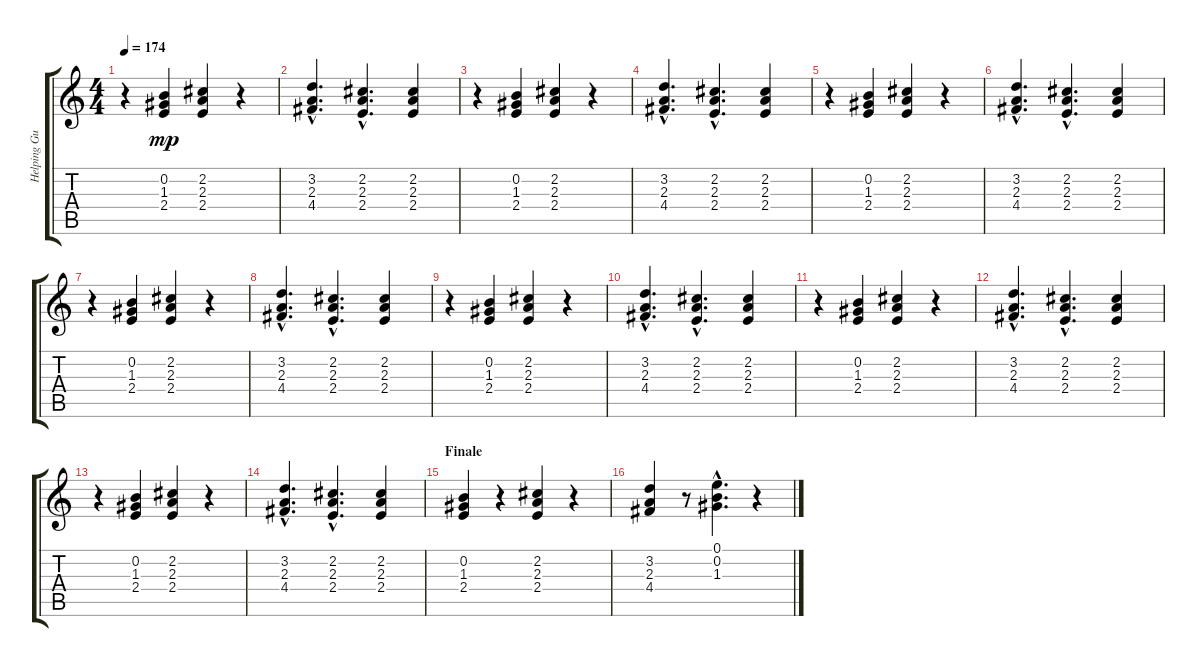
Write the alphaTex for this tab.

\track ("Helping Guitar Track 2" "Helping Gu") {instrument overdrivenguitar}
\staff {score tabs}
\tuning (E4 B3 G3 D3 A2 E2) {hide}
\ts (4 4)
\tempo 174
\clef g2
\ks c
r.4{dy mp} (0.2 1.3 2.4).4 (2.2 2.3 2.4).4 r.4 |
(3.2{hac} 2.3{hac} 4.4{hac}).4{d} (2.2{hac} 2.3{hac} 2.4{hac}).4{d} (2.2 2.3 2.4).4 |
r.4 (0.2 1.3 2.4).4 (2.2 2.3 2.4).4 r.4 |
(3.2{hac} 2.3{hac} 4.4{hac}).4{d} (2.2{hac} 2.3{hac} 2.4{hac}).4{d} (2.2 2.3 2.4).4 |
r.4 (0.2 1.3 2.4).4 (2.2 2.3 2.4).4 r.4 |
(3.2{hac} 2.3{hac} 4.4{hac}).4{d} (2.2{hac} 2.3{hac} 2.4{hac}).4{d} (2.2 2.3 2.4).4 |
r.4 (0.2 1.3 2.4).4 (2.2 2.3 2.4).4 r.4 |
(3.2{hac} 2.3{hac} 4.4{hac}).4{d} (2.2{hac} 2.3{hac} 2.4{hac}).4{d} (2.2 2.3 2.4).4 |
r.4 (0.2 1.3 2.4).4 (2.2 2.3 2.4).4 r.4 |
(3.2{hac} 2.3{hac} 4.4{hac}).4{d} (2.2{hac} 2.3{hac} 2.4{hac}).4{d} (2.2 2.3 2.4).4 |
r.4 (0.2 1.3 2.4).4 (2.2 2.3 2.4).4 r.4 |
(3.2{hac} 2.3{hac} 4.4{hac}).4{d} (2.2{hac} 2.3{hac} 2.4{hac}).4{d} (2.2 2.3 2.4).4 |
r.4 (0.2 1.3 2.4).4 (2.2 2.3 2.4).4 r.4 |
(3.2{hac} 2.3{hac} 4.4{hac}).4{d} (2.2{hac} 2.3{hac} 2.4{hac}).4{d} (2.2 2.3 2.4).4 |
\section ("" "Finale")
(0.2 1.3 2.4).4 r.4 (2.2 2.3 2.4).4 r.4 |
(3.2 2.3 4.4).4 r.8 (0.1{hac} 0.2{hac} 1.3{hac}).4{d} r.4
